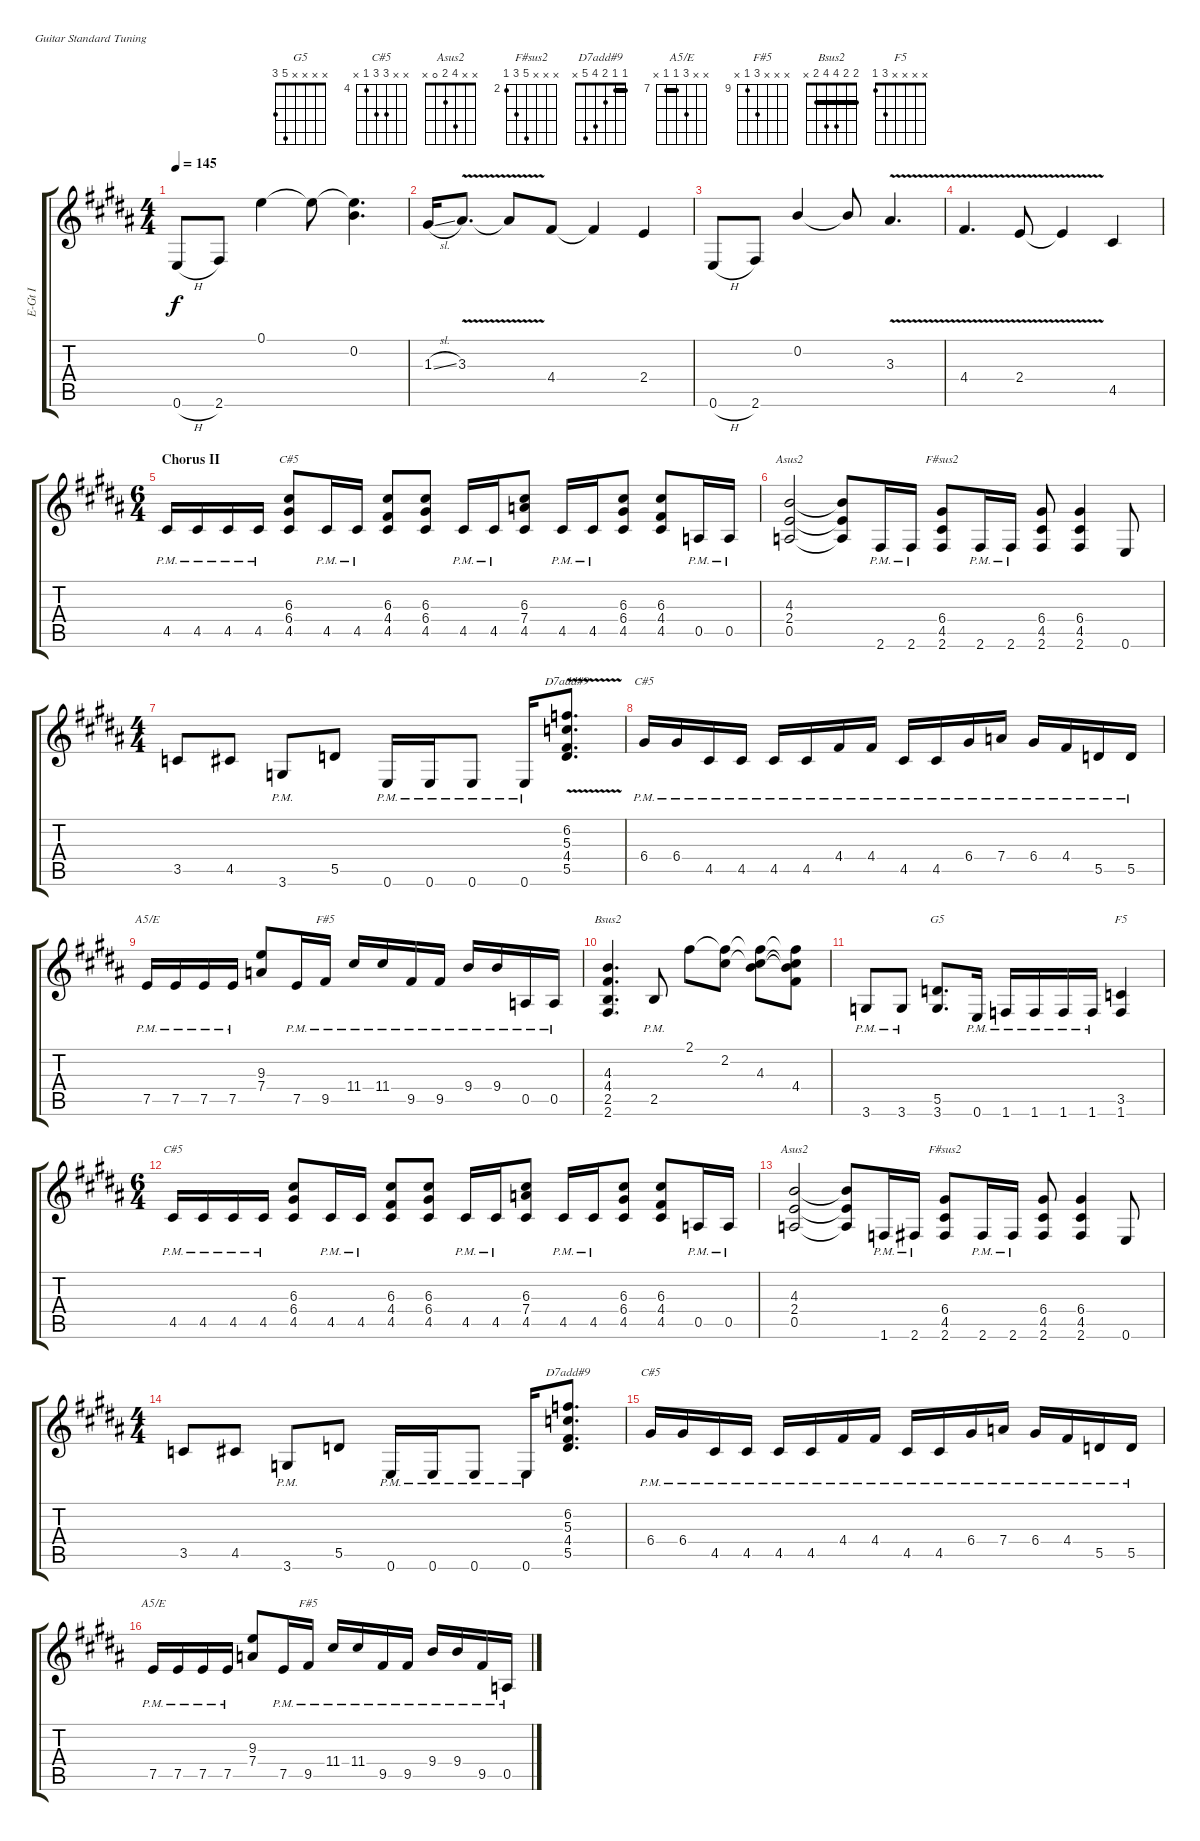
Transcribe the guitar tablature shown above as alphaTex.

\defaultSystemsLayout 4
\bracketExtendMode groupsimilarinstruments
\otherSystemsTrackNameOrientation horizontal
\track ("Rhythm Guitar I" "E-Gt I") {multiBarRest instrument distortionguitar}
\staff {score tabs}
\tuning (E4 B3 G3 D3 A2 E2)
\chord ("G5" x x x x 5 3) {showfingering false}
\chord ("C#5" x x 6 6 4 x) {firstfret 4 showfingering false}
\chord ("Asus2" x x 4 2 0 x) {showfingering false}
\chord ("F#sus2" x x x 6 4 2) {firstfret 2 showfingering false}
\chord ("D7add#9" 1 1 2 4 5 x) {showfingering false barre 1}
\chord ("A5/E" x x 9 7 7 x) {firstfret 7 showfingering false barre 7}
\chord ("F#5" x x x 11 9 x) {firstfret 9 showfingering false}
\chord ("Bsus2" 2 2 4 4 2 x) {showfingering false barre (2 2)}
\chord ("F5" x x x x 3 1) {showfingering false}
\ts (4 4)
\tempo 145
\clef g2
\ks b
0.6{h acc forcenatural}.8{dy f beam Up} 2.6{acc #}.8{beam Up} 0.1{acc forcenatural}.4{beam Down} 0.1{t acc forcenatural}.8{beam Down} (0.2{acc forcenatural} 0.1{t acc forcenatural}).4{d beam Down} |
1.3{sl acc #}.16{beam Up} 3.3{v acc #}.8{d beam Up} 3.3{v t acc #}.8{beam Up} 4.4{acc #}.8{beam Up} 4.4{t acc #}.4{beam Up} 2.4{acc forcenatural}.4{beam Up} |
0.6{h acc forcenatural}.8{beam Up} 2.6{acc #}.8{beam Up} 0.2{acc forcenatural}.4{beam Up} 0.2{t acc forcenatural}.8{beam Up} 3.3{v acc #}.4{d beam Up} |
4.4{v acc #}.4{d beam Up} 2.4{v acc forcenatural}.8{beam Up} 2.4{v t acc forcenatural}.4{beam Up} 4.5{acc #}.4{beam Up} |
\ts (6 4)
\beaming (8 2 2 2 2 2 2)
\section ("" "Chorus II")
4.5{pm acc #}.16{beam Up} 4.5{pm acc #}.16{beam Up} 4.5{pm acc #}.16{beam Up} 4.5{pm acc #}.16{beam Up} (4.5{acc #} 6.4{acc #} 6.3{acc #}).8{ch "C#5" beam Up} 4.5{pm acc #}.16{beam Up} 4.5{pm acc #}.16{beam Up} (4.5{acc #} 4.4{acc #} 6.3{acc #}).8{beam Up} (4.5{acc #} 6.4{acc #} 6.3{acc #}).8{beam Up} 4.5{pm acc #}.16{beam Up} 4.5{pm acc #}.16{beam Up} (4.5{acc #} 7.4{acc forcenatural} 6.3{acc #}).8{beam Up} 4.5{pm acc #}.16{beam Up} 4.5{pm acc #}.16{beam Up} (4.5{acc #} 6.4{acc #} 6.3{acc #}).8{beam Up} (4.5{acc #} 4.4{acc #} 6.3{acc #}).8{beam Up} 0.5{pm acc forcenatural}.16{beam Up} 0.5{pm acc forcenatural}.16{beam Up} |
(0.5{acc forcenatural} 2.4{acc forcenatural} 4.3{acc forcenatural}).2{ch "Asus2" beam Up} (4.3{t acc forcenatural} 2.4{t acc forcenatural} 0.5{t acc forcenatural}).8{beam Up} 2.6{pm acc #}.16{beam Up} 2.6{pm acc #}.16{beam Up} (2.6{acc #} 4.5{acc #} 6.4{acc #}).8{ch "F#sus2" beam Up} 2.6{pm acc #}.16{beam Up} 2.6{pm acc #}.16{beam Up} (2.6{acc #} 4.5{acc #} 6.4{acc #}).8{beam Up} (2.6{acc #} 4.5{acc #} 6.4{acc #}).4{beam Up} 0.6{acc forcenatural}.8{beam Up} |
\ts (4 4)
3.5{acc forcenatural}.8{beam Up} 4.5{acc #}.8{beam Up} 3.6{pm acc forcenatural}.8{beam Up} 5.5{acc forcenatural}.8{beam Up} 0.6{pm acc forcenatural}.16{beam Up} 0.6{pm acc forcenatural}.16{beam Up} 0.6{pm acc forcenatural}.8{beam Up} 0.6{pm acc forcenatural}.16{beam Up} (6.2{v acc forcenatural} 5.3{v acc forcenatural} 4.4{v acc #} 5.5{acc forcenatural}).8{d ch "D7add#9" beam Up} |
6.4{pm acc #}.16{ch "C#5" beam Up} 6.4{pm acc #}.16{beam Up} 4.5{pm acc #}.16{beam Up} 4.5{pm acc #}.16{beam Up} 4.5{pm acc #}.16{beam Up} 4.5{pm acc #}.16{beam Up} 4.4{pm acc #}.16{beam Up} 4.4{pm acc #}.16{beam Up} 4.5{pm acc #}.16{beam Up} 4.5{pm acc #}.16{beam Up} 6.4{pm acc #}.16{beam Up} 7.4{pm acc forcenatural}.16{beam Up} 6.4{pm acc #}.16{beam Up} 4.4{pm acc #}.16{beam Up} 5.5{pm acc forcenatural}.16{beam Up} 5.5{pm acc forcenatural}.16{beam Up} |
7.5{pm acc forcenatural}.16{ch "A5/E" beam Up} 7.5{pm acc forcenatural}.16{beam Up} 7.5{pm acc forcenatural}.16{beam Up} 7.5{pm acc forcenatural}.16{beam Up} (7.4{acc forcenatural} 9.3{acc forcenatural}).8{beam Up} 7.5{pm acc forcenatural}.16{beam Up} 9.5{pm acc #}.16{ch "F#5" beam Up} 11.4{pm acc #}.16{beam Up} 11.4{pm acc #}.16{beam Up} 9.5{pm acc #}.16{beam Up} 9.5{pm acc #}.16{beam Up} 9.4{pm acc forcenatural}.16{beam Up} 9.4{pm acc forcenatural}.16{beam Up} 0.5{pm acc forcenatural}.16{beam Up} 0.5{pm acc forcenatural}.16{beam Up} |
(2.5{acc forcenatural} 4.4{acc #} 4.3{acc forcenatural} 2.6{acc #}).4{d ch "Bsus2" beam Up} 2.5{pm acc forcenatural}.8{beam Up} 2.1{acc #}.8{beam Down} (2.2{acc #} 2.1{t acc #}).8{beam Down} (4.3{acc forcenatural} 2.2{t acc #} 2.1{t acc #}).8{beam Down} (4.4{acc #} 4.3{t acc forcenatural} 2.2{t acc #} 2.1{t acc #}).8{beam Down} |
3.6{pm acc forcenatural}.8{beam Up} 3.6{pm acc forcenatural}.8{beam Up} (3.6{acc forcenatural} 5.5{acc forcenatural}).8{d ch "G5" beam Up} 0.6{pm acc forcenatural}.16{beam Up} 1.6{pm acc forcenatural}.16{beam Up} 1.6{pm acc forcenatural}.16{beam Up} 1.6{pm acc forcenatural}.16{beam Up} 1.6{pm acc forcenatural}.16{beam Up} (1.6{acc forcenatural} 3.5{acc forcenatural}).4{ch "F5" beam Up} |
\ts (6 4)
4.5{pm acc #}.16{ch "C#5" beam Up} 4.5{pm acc #}.16{beam Up} 4.5{pm acc #}.16{beam Up} 4.5{pm acc #}.16{beam Up} (4.5{acc #} 6.4{acc #} 6.3{acc #}).8{beam Up} 4.5{pm acc #}.16{beam Up} 4.5{pm acc #}.16{beam Up} (4.5{acc #} 4.4{acc #} 6.3{acc #}).8{beam Up} (4.5{acc #} 6.4{acc #} 6.3{acc #}).8{beam Up} 4.5{pm acc #}.16{beam Up} 4.5{pm acc #}.16{beam Up} (4.5{acc #} 7.4{acc forcenatural} 6.3{acc #}).8{beam Up} 4.5{pm acc #}.16{beam Up} 4.5{pm acc #}.16{beam Up} (4.5{acc #} 6.4{acc #} 6.3{acc #}).8{beam Up} (4.5{acc #} 4.4{acc #} 6.3{acc #}).8{beam Up} 0.5{pm acc forcenatural}.16{beam Up} 0.5{pm acc forcenatural}.16{beam Up} |
(0.5{acc forcenatural} 2.4{acc forcenatural} 4.3{acc forcenatural}).2{ch "Asus2" beam Up} (4.3{t acc forcenatural} 2.4{t acc forcenatural} 0.5{t acc forcenatural}).8{beam Up} 1.6{pm acc forcenatural}.16{beam Up} 2.6{pm acc #}.16{beam Up} (2.6{acc #} 6.4{acc #} 4.5{acc #}).8{ch "F#sus2" beam Up} 2.6{pm acc #}.16{beam Up} 2.6{pm acc #}.16{beam Up} (2.6{acc #} 4.5{acc #} 6.4{acc #}).8{beam Up} (2.6{acc #} 4.5{acc #} 6.4{acc #}).4{beam Up} 0.6{acc forcenatural}.8{beam Up} |
\ts (4 4)
3.5{acc forcenatural}.8{beam Up} 4.5{acc #}.8{beam Up} 3.6{pm acc forcenatural}.8{beam Up} 5.5{acc forcenatural}.8{beam Up} 0.6{pm acc forcenatural}.16{beam Up} 0.6{pm acc forcenatural}.16{beam Up} 0.6{pm acc forcenatural}.8{beam Up} 0.6{pm acc forcenatural}.16{beam Up} (6.2{acc forcenatural} 5.3{acc forcenatural} 4.4{acc #} 5.5{acc forcenatural}).8{d ch "D7add#9" beam Up} |
6.4{pm acc #}.16{ch "C#5" beam Up} 6.4{pm acc #}.16{beam Up} 4.5{pm acc #}.16{beam Up} 4.5{pm acc #}.16{beam Up} 4.5{pm acc #}.16{beam Up} 4.5{pm acc #}.16{beam Up} 4.4{pm acc #}.16{beam Up} 4.4{pm acc #}.16{beam Up} 4.5{pm acc #}.16{beam Up} 4.5{pm acc #}.16{beam Up} 6.4{pm acc #}.16{beam Up} 7.4{pm acc forcenatural}.16{beam Up} 6.4{pm acc #}.16{beam Up} 4.4{pm acc #}.16{beam Up} 5.5{pm acc forcenatural}.16{beam Up} 5.5{pm acc forcenatural}.16{beam Up} |
7.5{pm acc forcenatural}.16{ch "A5/E" beam Up} 7.5{pm acc forcenatural}.16{beam Up} 7.5{pm acc forcenatural}.16{beam Up} 7.5{pm acc forcenatural}.16{beam Up} (7.4{acc forcenatural} 9.3{acc forcenatural}).8{beam Up} 7.5{pm acc forcenatural}.16{beam Up} 9.5{pm acc #}.16{ch "F#5" beam Up} 11.4{pm acc #}.16{beam Up} 11.4{pm acc #}.16{beam Up} 9.5{pm acc #}.16{beam Up} 9.5{pm acc #}.16{beam Up} 9.4{pm acc forcenatural}.16{beam Up} 9.4{pm acc forcenatural}.16{beam Up} 9.5{pm acc #}.16{beam Up} 0.5{pm acc forcenatural}.16{beam Up}
